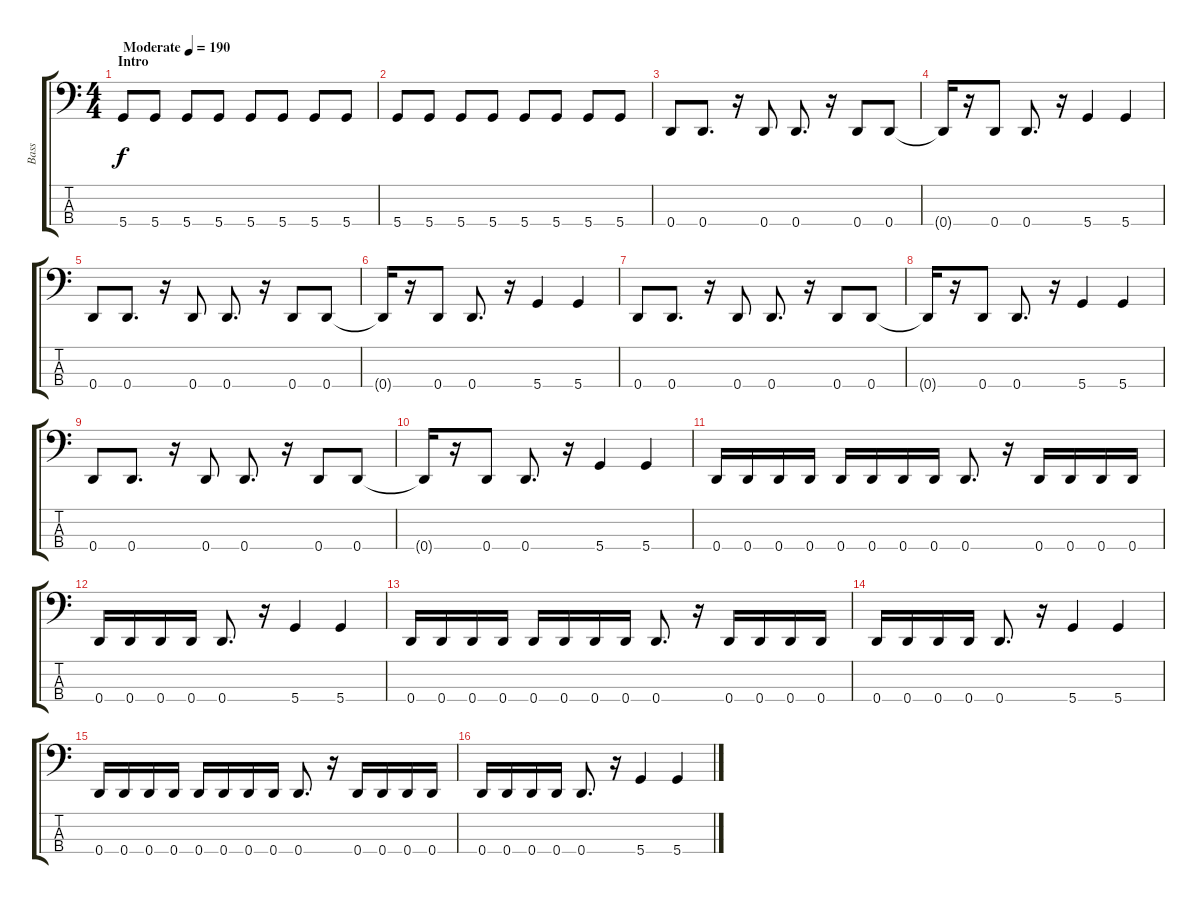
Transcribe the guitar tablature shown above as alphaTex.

\track ("Bass" "Bass") {instrument electricbassfinger}
\staff {score tabs}
\tuning (G2 D2 A1 D1) {hide}
\ts (4 4)
\section ("" "Intro")
\tempo (190 "Moderate")
\clef f4
\ks c
5.4.8{dy f instrument electricbassfinger} 5.4.8 5.4.8 5.4.8 5.4.8 5.4.8 5.4.8 5.4.8 |
5.4.8 5.4.8 5.4.8 5.4.8 5.4.8 5.4.8 5.4.8 5.4.8 |
0.4.8 0.4.8{d} r.16 0.4.8 0.4.8{d} r.16 0.4.8 0.4.8 |
0.4{t}.16 r.16 0.4.8 0.4.8{d} r.16 5.4.4 5.4.4 |
0.4.8 0.4.8{d} r.16 0.4.8 0.4.8{d} r.16 0.4.8 0.4.8 |
0.4{t}.16 r.16 0.4.8 0.4.8{d} r.16 5.4.4 5.4.4 |
0.4.8 0.4.8{d} r.16 0.4.8 0.4.8{d} r.16 0.4.8 0.4.8 |
0.4{t}.16 r.16 0.4.8 0.4.8{d} r.16 5.4.4 5.4.4 |
0.4.8 0.4.8{d} r.16 0.4.8 0.4.8{d} r.16 0.4.8 0.4.8 |
0.4{t}.16 r.16 0.4.8 0.4.8{d} r.16 5.4.4 5.4.4 |
0.4.16 0.4.16 0.4.16 0.4.16 0.4.16 0.4.16 0.4.16 0.4.16 0.4.8{d} r.16 0.4.16 0.4.16 0.4.16 0.4.16 |
0.4.16 0.4.16 0.4.16 0.4.16 0.4.8{d} r.16 5.4.4 5.4.4 |
0.4.16 0.4.16 0.4.16 0.4.16 0.4.16 0.4.16 0.4.16 0.4.16 0.4.8{d} r.16 0.4.16 0.4.16 0.4.16 0.4.16 |
0.4.16 0.4.16 0.4.16 0.4.16 0.4.8{d} r.16 5.4.4 5.4.4 |
0.4.16 0.4.16 0.4.16 0.4.16 0.4.16 0.4.16 0.4.16 0.4.16 0.4.8{d} r.16 0.4.16 0.4.16 0.4.16 0.4.16 |
0.4.16 0.4.16 0.4.16 0.4.16 0.4.8{d} r.16 5.4.4 5.4.4
